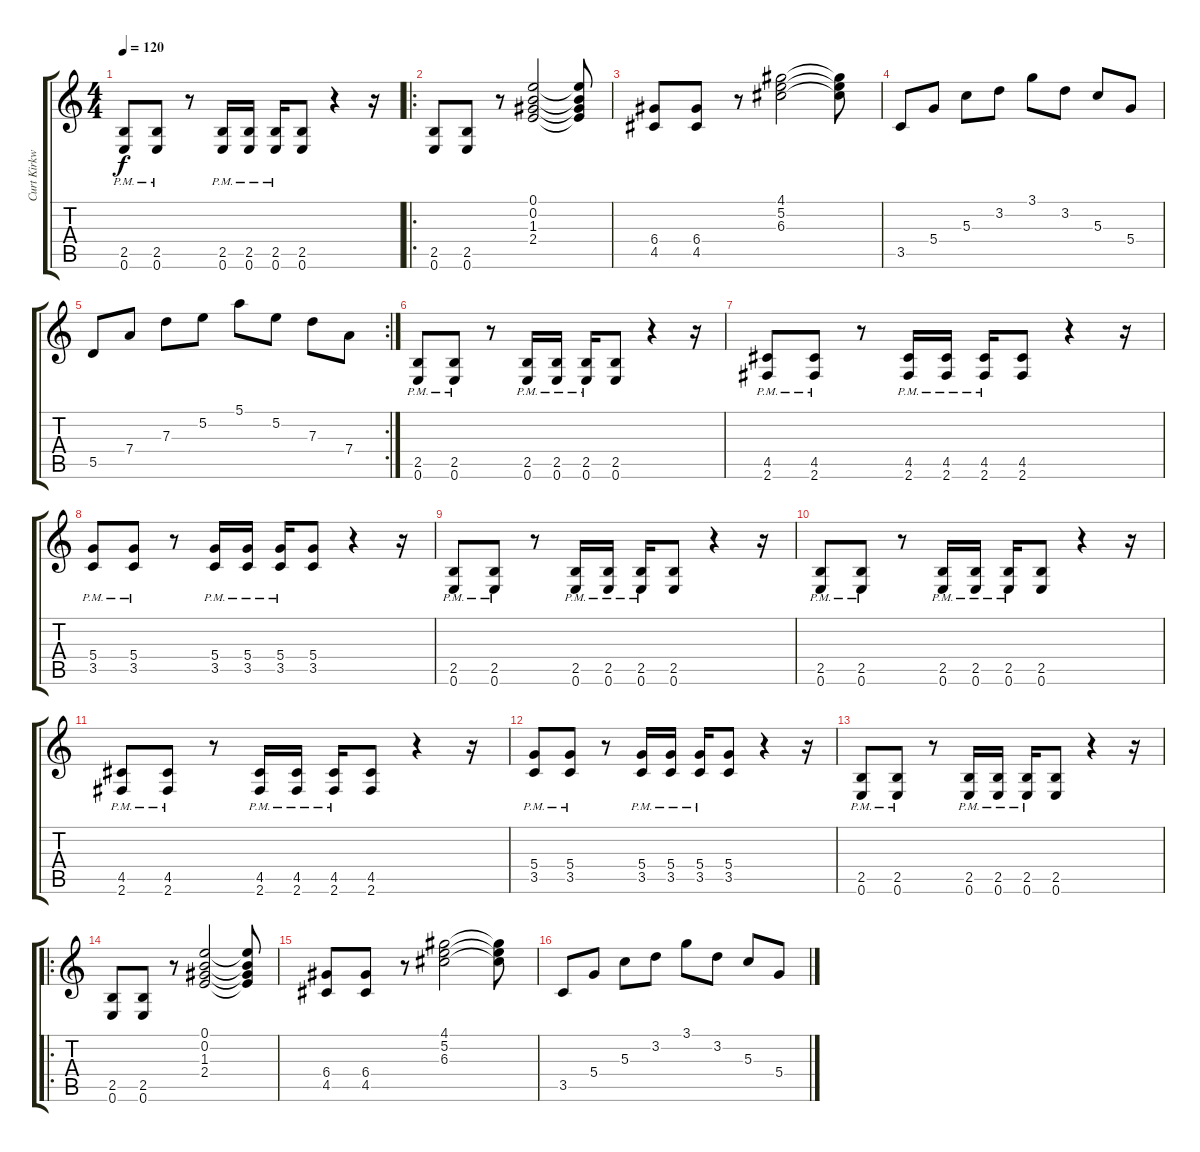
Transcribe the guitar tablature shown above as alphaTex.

\track ("Curt Kirkwood" "Curt Kirkw") {instrument distortionguitar}
\staff {score tabs}
\tuning (E4 B3 G3 D3 A2 E2) {hide}
\ts (4 4)
\tempo 120
\clef g2
\ks c
(2.5{pm} 0.6{pm}).8{dy f} (2.5{pm} 0.6{pm}).8 r.8 (2.5{pm} 0.6{pm}).16 (2.5{pm} 0.6{pm}).16 (2.5{pm} 0.6{pm}).16 (2.5 0.6).8 r.4 r.16 |
\ro
(2.5 0.6).8 (2.5 0.6).8 r.8 (0.1 0.2 1.3 2.4).2 (0.1{t} 0.2{t} 1.3{t} 2.4{t}).8 |
(6.4 4.5).8 (6.4 4.5).8 r.8 (4.1 5.2 6.3).2 (4.1{t} 5.2{t} 6.3{t}).8 |
3.5.8 5.4.8 5.3.8 3.2.8 3.1.8 3.2.8 5.3.8 5.4.8 |
\rc 2
5.5.8 7.4.8 7.3.8 5.2.8 5.1.8 5.2.8 7.3.8 7.4.8 |
(2.5{pm} 0.6{pm}).8 (2.5{pm} 0.6{pm}).8 r.8 (2.5{pm} 0.6{pm}).16 (2.5{pm} 0.6{pm}).16 (2.5{pm} 0.6{pm}).16 (2.5 0.6).8 r.4 r.16 |
(4.5{pm} 2.6{pm}).8 (4.5{pm} 2.6{pm}).8 r.8 (4.5{pm} 2.6{pm}).16 (4.5{pm} 2.6{pm}).16 (4.5{pm} 2.6{pm}).16 (4.5 2.6).8 r.4 r.16 |
(5.4{pm} 3.5{pm}).8 (5.4{pm} 3.5{pm}).8 r.8 (5.4{pm} 3.5{pm}).16 (5.4{pm} 3.5{pm}).16 (5.4{pm} 3.5{pm}).16 (5.4 3.5).8 r.4 r.16 |
(2.5{pm} 0.6{pm}).8 (2.5{pm} 0.6{pm}).8 r.8 (2.5{pm} 0.6{pm}).16 (2.5{pm} 0.6{pm}).16 (2.5{pm} 0.6{pm}).16 (2.5 0.6).8 r.4 r.16 |
(2.5{pm} 0.6{pm}).8 (2.5{pm} 0.6{pm}).8 r.8 (2.5{pm} 0.6{pm}).16 (2.5{pm} 0.6{pm}).16 (2.5{pm} 0.6{pm}).16 (2.5 0.6).8 r.4 r.16 |
(4.5{pm} 2.6{pm}).8 (4.5{pm} 2.6{pm}).8 r.8 (4.5{pm} 2.6{pm}).16 (4.5{pm} 2.6{pm}).16 (4.5{pm} 2.6{pm}).16 (4.5 2.6).8 r.4 r.16 |
(5.4{pm} 3.5{pm}).8 (5.4{pm} 3.5{pm}).8 r.8 (5.4{pm} 3.5{pm}).16 (5.4{pm} 3.5{pm}).16 (5.4{pm} 3.5{pm}).16 (5.4 3.5).8 r.4 r.16 |
(2.5{pm} 0.6{pm}).8 (2.5{pm} 0.6{pm}).8 r.8 (2.5{pm} 0.6{pm}).16 (2.5{pm} 0.6{pm}).16 (2.5{pm} 0.6{pm}).16 (2.5 0.6).8 r.4 r.16 |
\ro
(2.5 0.6).8 (2.5 0.6).8 r.8 (0.1 0.2 1.3 2.4).2 (0.1{t} 0.2{t} 1.3{t} 2.4{t}).8 |
(6.4 4.5).8 (6.4 4.5).8 r.8 (4.1 5.2 6.3).2 (4.1{t} 5.2{t} 6.3{t}).8 |
3.5.8 5.4.8 5.3.8 3.2.8 3.1.8 3.2.8 5.3.8 5.4.8
